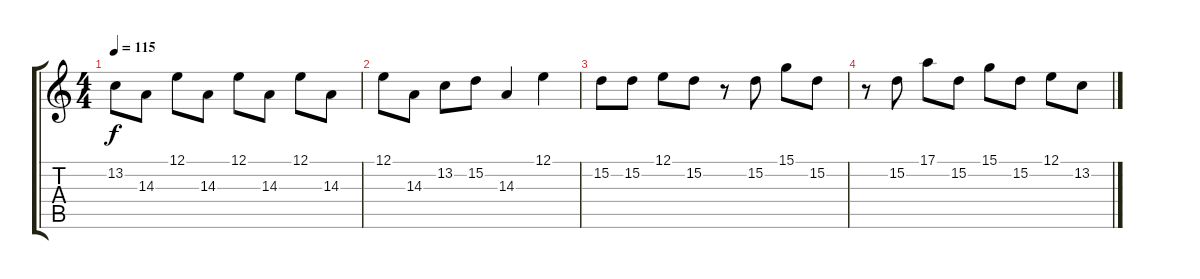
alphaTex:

\track "" {instrument stringensemble1}
\staff {score tabs}
\tuning (E4 B3 G3 D3 A2 E2) {hide}
\ts (4 4)
\tempo 115
\clef g2
\ks c
13.2.8{dy f} 14.3.8 12.1.8 14.3.8 12.1.8 14.3.8 12.1.8 14.3.8 |
12.1.8 14.3.8 13.2.8 15.2.8 14.3.4 12.1.4 |
15.2.8 15.2.8 12.1.8 15.2.8 r.8 15.2.8 15.1.8 15.2.8 |
r.8 15.2.8 17.1.8 15.2.8 15.1.8 15.2.8 12.1.8 13.2.8
